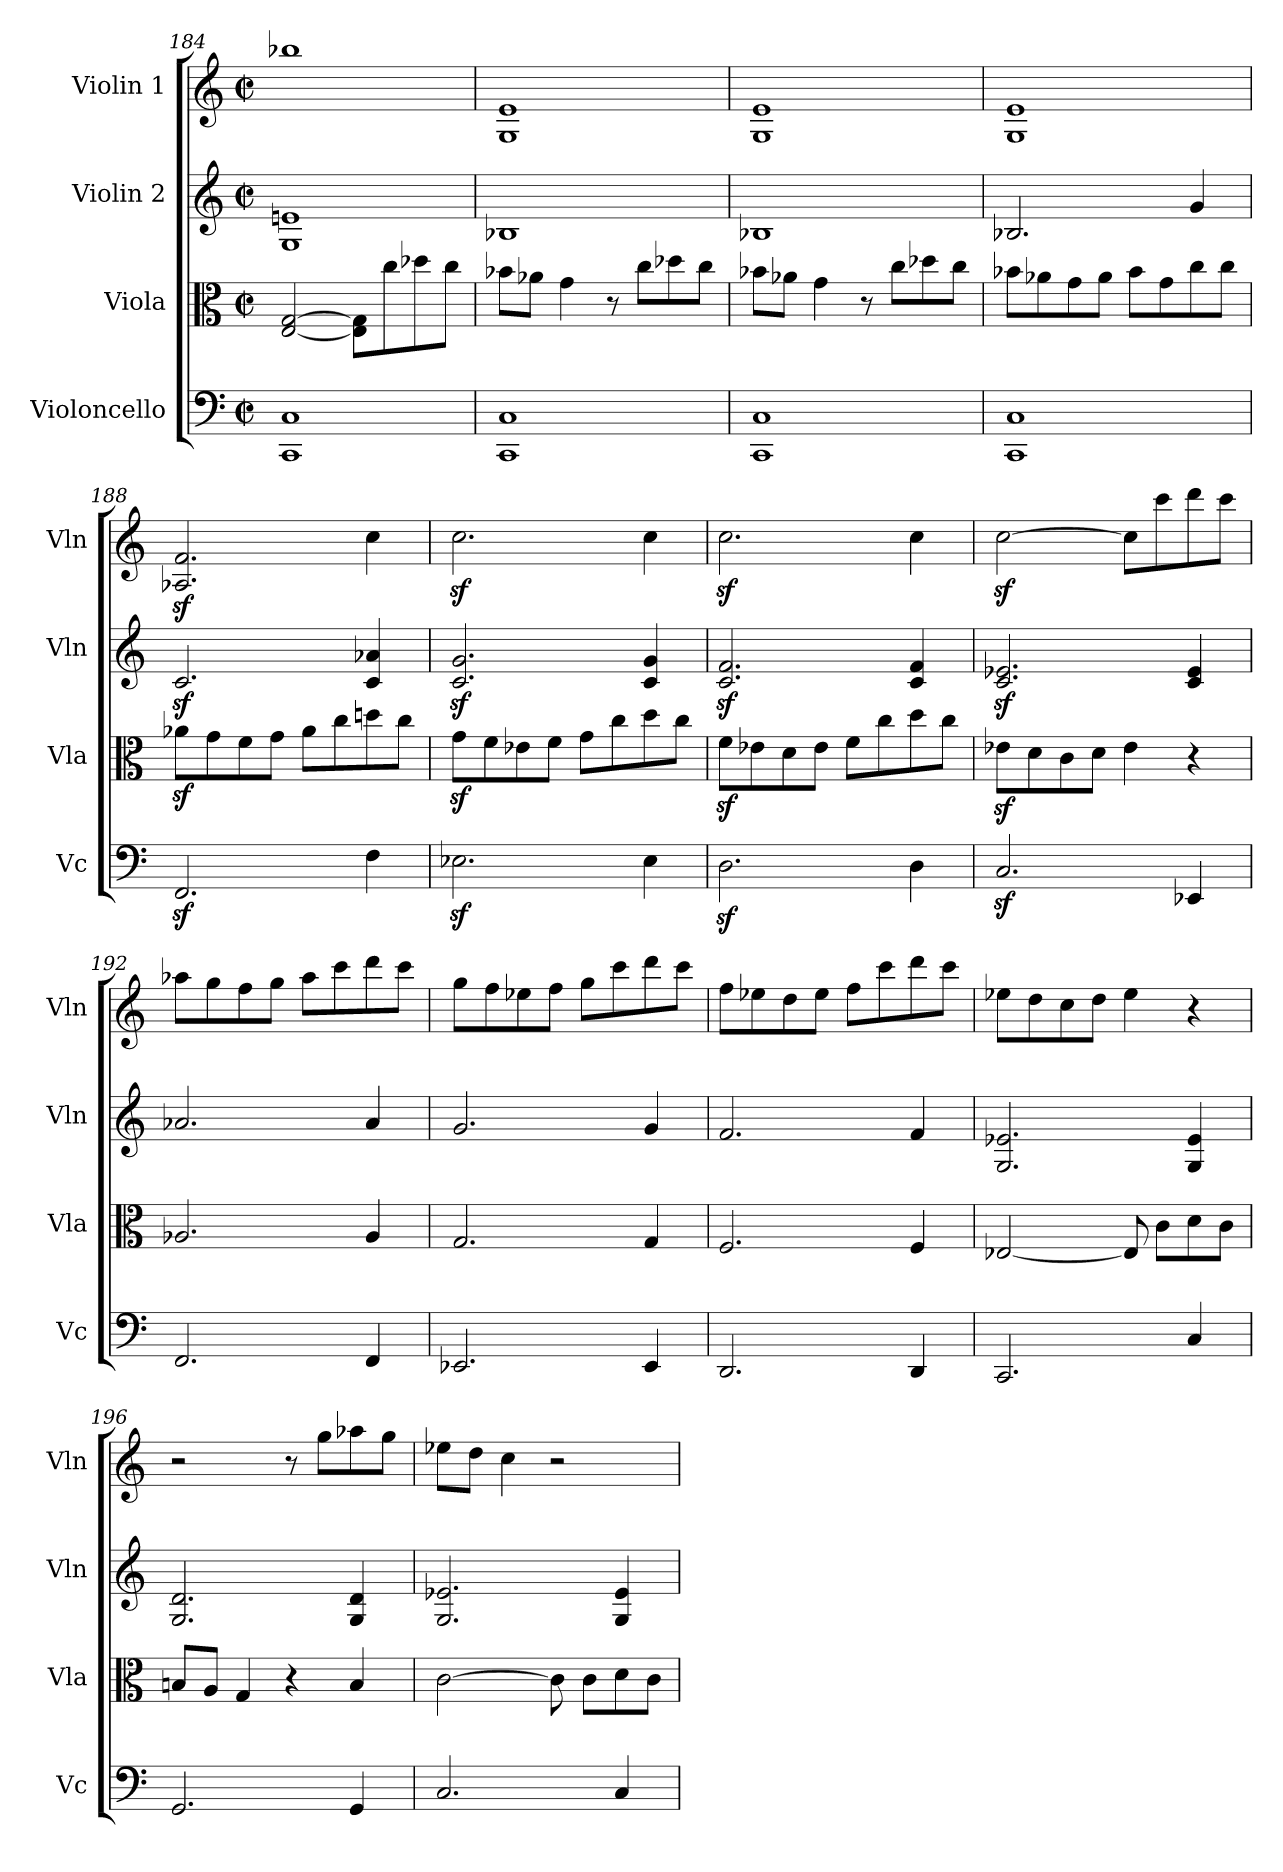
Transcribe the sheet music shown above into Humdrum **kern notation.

**kern	**dynam	**kern	**dynam	**kern	**dynam	**kern	**dynam
*part4	*part4	*part3	*part3	*part2	*part2	*part1	*part1
*staff4	*staff4	*staff3	*staff3	*staff2	*staff2	*staff1	*staff1
*I"Violoncello	*	*I"Viola	*	*I"Violin 2	*	*I"Violin 1	*
*I'Vc	*	*I'Vla	*	*I'Vln	*	*I'Vln	*
!!LO:LB:g=z
*clefF4	*	*clefC3	*	*clefG2	*	*clefG2	*
*k[]	*	*k[]	*	*k[]	*	*k[]	*
*M2/2	*	*M2/2	*	*M2/2	*	*M2/2	*
*met(c|)	*	*met(c|)	*	*met(c|)	*	*met(c|)	*
=184	=184	=184	=184	=184	=184	=184	=184
1CC 1C	.	[2E/ [2G/	.	1G 1en	.	1bb-X	.
.	.	8E\] 8G\]L	.	.	.	.	.
.	.	8cc\	.	.	.	.	.
.	.	8dd-X\	.	.	.	.	.
.	.	8cc\J	.	.	.	.	.
=185	=185	=185	=185	=185	=185	=185	=185
1CC 1C	.	8b-X\L	.	1B-X	.	1G 1e	.
.	.	8a-X\J	.	.	.	.	.
.	.	4g\	.	.	.	.	.
.	.	8r	.	.	.	.	.
.	.	8cc\L	.	.	.	.	.
.	.	8dd-X\	.	.	.	.	.
.	.	8cc\J	.	.	.	.	.
!!LO:LB:g=z
=186	=186	=186	=186	=186	=186	=186	=186
1CC 1C	.	8b-X\L	.	1B-X	.	1G 1e	.
.	.	8a-X\J	.	.	.	.	.
.	.	4g\	.	.	.	.	.
.	.	8r	.	.	.	.	.
.	.	8cc\L	.	.	.	.	.
.	.	8dd-X\	.	.	.	.	.
.	.	8cc\J	.	.	.	.	.
=187	=187	=187	=187	=187	=187	=187	=187
1CC 1C	.	8b-X\L	.	2.B-X/	.	1G 1e	.
.	.	8a-X\	.	.	.	.	.
.	.	8g\	.	.	.	.	.
.	.	8a-\J	.	.	.	.	.
.	.	8b-\L	.	.	.	.	.
.	.	8g\	.	.	.	.	.
.	.	8cc\	.	4g/	.	.	.
.	.	8cc\J	.	.	.	.	.
=188	=188	=188	=188	=188	=188	=188	=188
2.FFz</	.	8a-Xz<\L	.	2.cz</	.	2.A-X/z< 2.f/z<	.
.	.	8g\	.	.	.	.	.
.	.	8f\	.	.	.	.	.
.	.	8g\J	.	.	.	.	.
.	.	8a-\L	.	.	.	.	.
.	.	8cc\	.	.	.	.	.
4F\	.	8ddn\	.	4c/ 4a-X/	.	4cc\	.
.	.	8cc\J	.	.	.	.	.
=189	=189	=189	=189	=189	=189	=189	=189
2.E-Xz<\	.	8gz<\L	.	2.c/z< 2.g/z<	.	2.ccz<\	.
.	.	8f\	.	.	.	.	.
.	.	8e-X\	.	.	.	.	.
.	.	8f\J	.	.	.	.	.
.	.	8g\L	.	.	.	.	.
.	.	8cc\	.	.	.	.	.
4E-\	.	8dd\	.	4c/ 4g/	.	4cc\	.
.	.	8cc\J	.	.	.	.	.
=190	=190	=190	=190	=190	=190	=190	=190
2.Dz<\	.	8fz<\L	.	2.c/z< 2.f/z<	.	2.ccz<\	.
.	.	8e-X\	.	.	.	.	.
.	.	8d\	.	.	.	.	.
.	.	8e-\J	.	.	.	.	.
.	.	8f\L	.	.	.	.	.
.	.	8cc\	.	.	.	.	.
4D\	.	8dd\	.	4c/ 4f/	.	4cc\	.
.	.	8cc\J	.	.	.	.	.
!!LO:LB:g=z
=191	=191	=191	=191	=191	=191	=191	=191
2.Cz</	.	8e-Xz<\L	.	2.c/z< 2.e-X/z<	.	[>2ccz<\	.
.	.	8d\	.	.	.	.	.
.	.	8c\	.	.	.	.	.
.	.	8d\J	.	.	.	.	.
.	.	4e-\	.	.	.	8cc\L]	.
.	.	.	.	.	.	8ccc\	.
4EE-X/	.	4r	.	4c/ 4e-/	.	8ddd\	.
.	.	.	.	.	.	8ccc\J	.
=192	=192	=192	=192	=192	=192	=192	=192
!	!LO:DY:b	!	!	!	!	!	!
!	!LO:DY:n=1:b	!	!LO:DY:b	!	!	!	!
!	!	!	!LO:DY:n=1:b	!	!LO:DY:b	!	!
!	!	!	!	!	!LO:DY:n=1:b	!	!LO:DY:b
!	!	!	!	!	!	!	!LO:DY:n=1:b
2.FF/	other-dynamics ff	2.A-X/	other-dynamics ff	2.a-X/	other-dynamics ff	8aa-X\L	other-dynamics ff
.	.	.	.	.	.	8gg\	.
.	.	.	.	.	.	8ff\	.
.	.	.	.	.	.	8gg\J	.
.	.	.	.	.	.	8aa-\L	.
.	.	.	.	.	.	8ccc\	.
4FF/	.	4A-/	.	4a-/	.	8ddd\	.
.	.	.	.	.	.	8ccc\J	.
=193	=193	=193	=193	=193	=193	=193	=193
2.EE-X/	.	2.G/	.	2.g/	.	8gg\L	.
.	.	.	.	.	.	8ff\	.
.	.	.	.	.	.	8ee-X\	.
.	.	.	.	.	.	8ff\J	.
.	.	.	.	.	.	8gg\L	.
.	.	.	.	.	.	8ccc\	.
4EE-/	.	4G/	.	4g/	.	8ddd\	.
.	.	.	.	.	.	8ccc\J	.
!!LO:PB:g=z
=194	=194	=194	=194	=194	=194	=194	=194
2.DD/	.	2.F/	.	2.f/	.	8ff\L	.
.	.	.	.	.	.	8ee-X\	.
.	.	.	.	.	.	8dd\	.
.	.	.	.	.	.	8ee-\J	.
.	.	.	.	.	.	8ff\L	.
.	.	.	.	.	.	8ccc\	.
4DD/	.	4F/	.	4f/	.	8ddd\	.
.	.	.	.	.	.	8ccc\J	.
=195	=195	=195	=195	=195	=195	=195	=195
2.CC/	.	[<2E-X/	.	2.G/ 2.e-X/	.	8ee-X\L	.
.	.	.	.	.	.	8dd\	.
.	.	.	.	.	.	8cc\	.
.	.	.	.	.	.	8dd\J	.
.	.	8E-/]	.	.	.	4ee-\	.
.	.	8c\L	.	.	.	.	.
4C/	.	8d\	.	4G/ 4e-/	.	4r	.
.	.	8c\J	.	.	.	.	.
=196	=196	=196	=196	=196	=196	=196	=196
2.GG/	.	8Bn/L	.	2.G/ 2.d/	.	2r	.
.	.	8A/J	.	.	.	.	.
.	.	4G/	.	.	.	.	.
.	.	4r	.	.	.	8r	.
.	.	.	.	.	.	8gg\L	.
4GG/	.	4B/	.	4G/ 4d/	.	8aa-X\	.
.	.	.	.	.	.	8gg\J	.
=197	=197	=197	=197	=197	=197	=197	=197
2.C/	.	[>2c\	.	2.G/ 2.e-X/	.	8ee-X\L	.
.	.	.	.	.	.	8dd\J	.
.	.	.	.	.	.	4cc\	.
.	.	8c\]	.	.	.	2r	.
.	.	8c\L	.	.	.	.	.
4C/	.	8d\	.	4G/ 4e-/	.	.	.
.	.	8c\J	.	.	.	.	.
=	=	=	=	=	=	=	=
*-	*-	*-	*-	*-	*-	*-	*-
